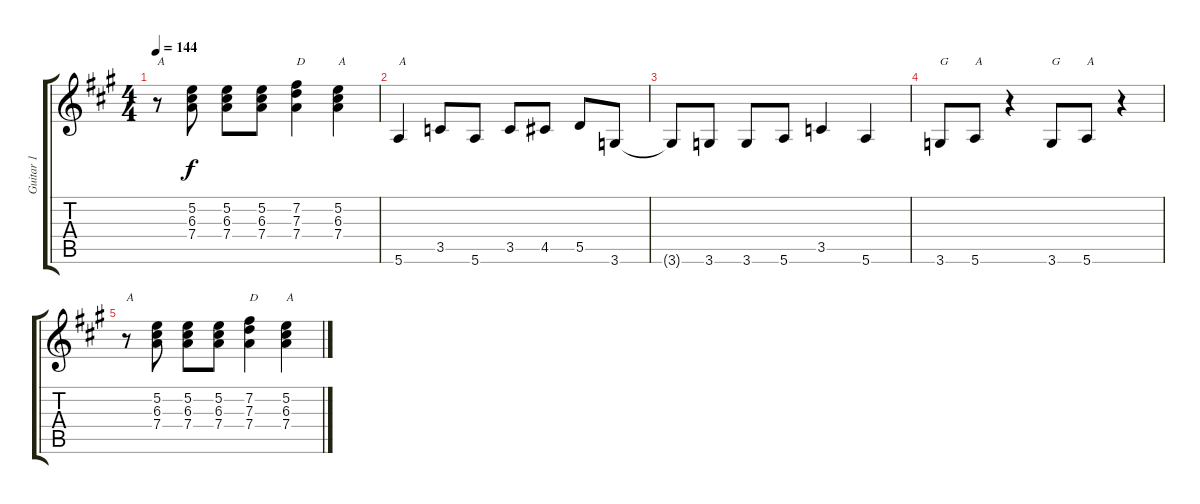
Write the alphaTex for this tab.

\track ("Guitar 1" "Guitar 1") {instrument distortionguitar}
\staff {score tabs}
\tuning (E4 B3 G3 D3 A2 E2) {hide}
\ts (4 4)
\tempo 144
\clef g2
\ks a
r.8{txt "A" dy f} (5.2 6.3 7.4).8 (5.2 6.3 7.4).8 (5.2 6.3 7.4).8 (7.2 7.3 7.4).4{txt "D"} (5.2 6.3 7.4).4{txt "A"} |
5.6.4{txt "A"} 3.5.8 5.6.8 3.5.8 4.5.8 5.5.8 3.6.8 |
3.6{t}.8 3.6.8 3.6.8 5.6.8 3.5.4 5.6.4 |
3.6.8{txt "G"} 5.6.8{txt "A"} r.4 3.6.8{txt "G"} 5.6.8{txt "A"} r.4 |
r.8{txt "A"} (5.2 6.3 7.4).8 (5.2 6.3 7.4).8 (5.2 6.3 7.4).8 (7.2 7.3 7.4).4{txt "D"} (5.2 6.3 7.4).4{txt "A"}
